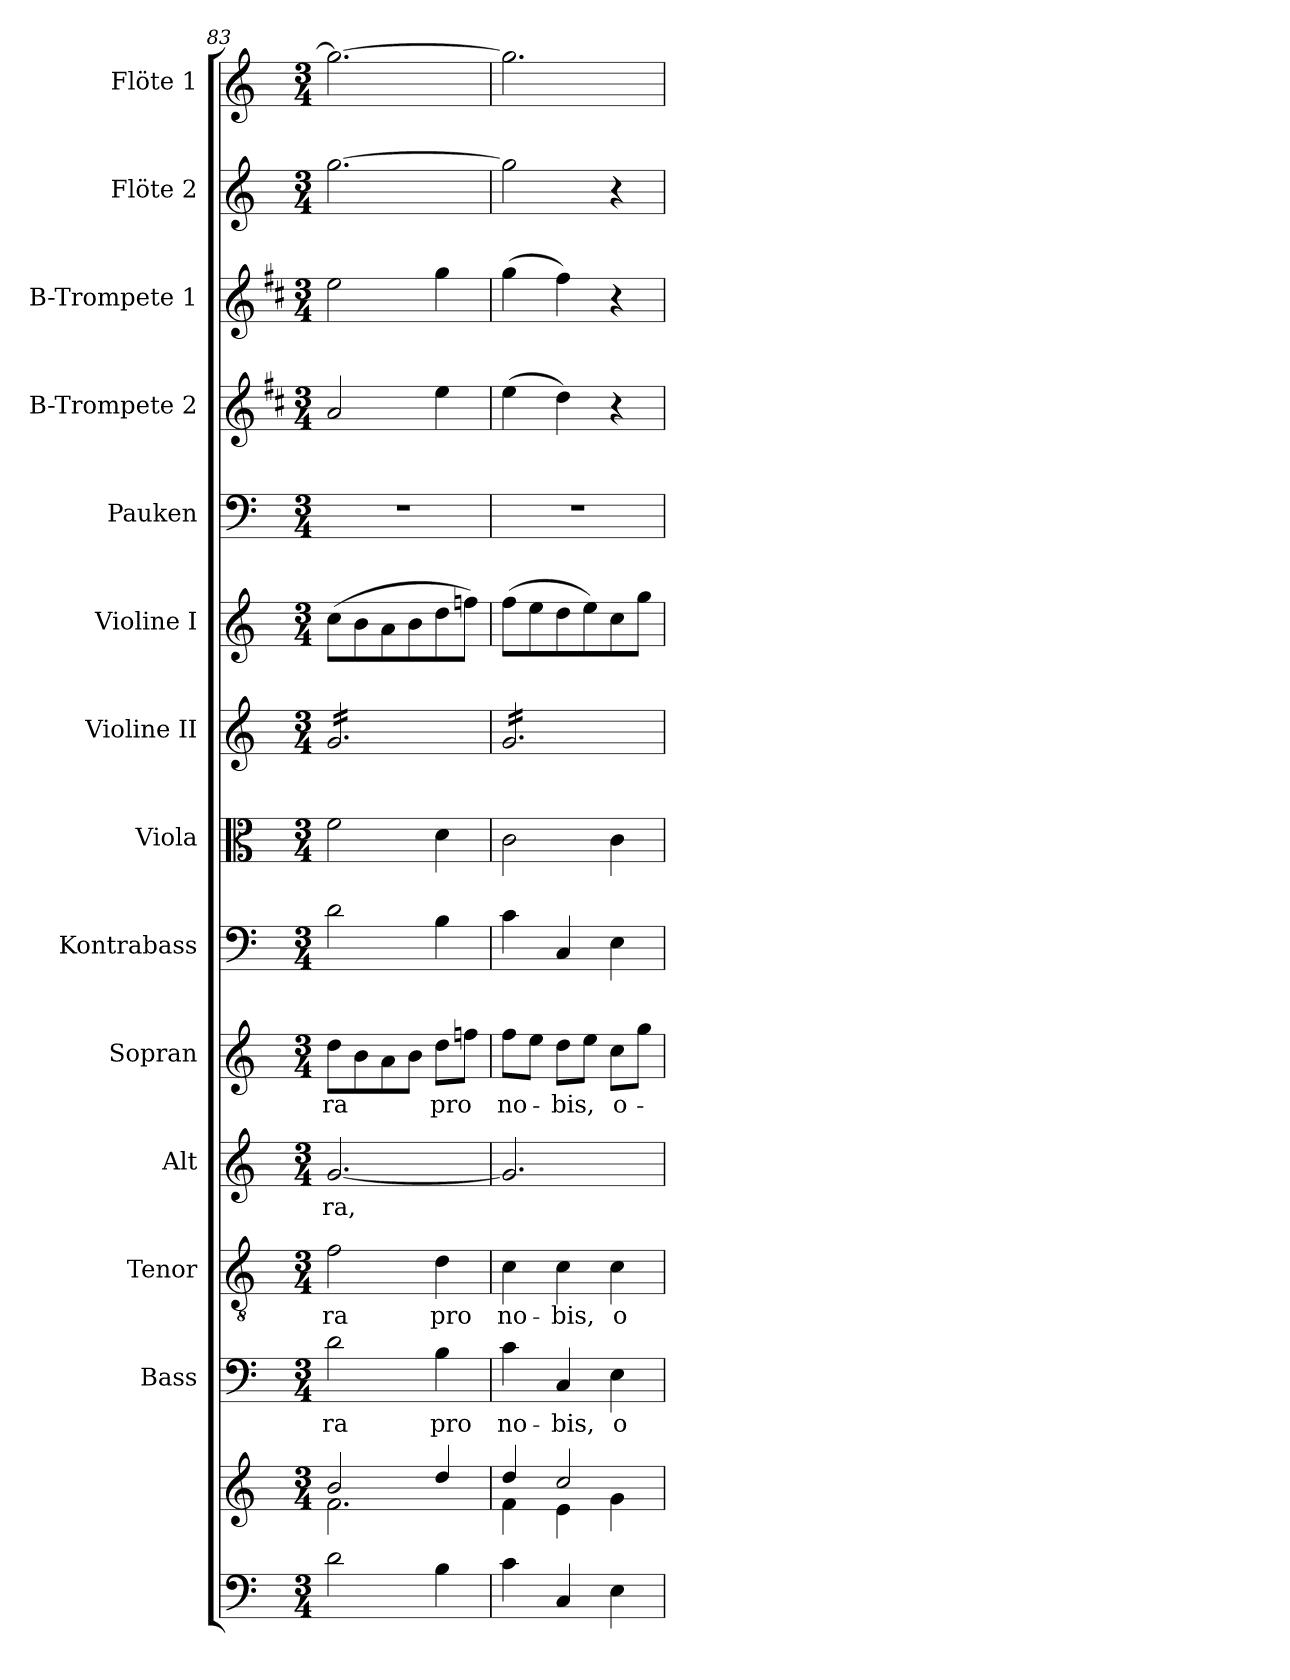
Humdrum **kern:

**kern	**kern	**kern	**text	**kern	**text	**kern	**text	**kern	**text	**kern	**kern	**kern	**kern	**kern	**kern	**kern	**kern	**kern
*part14	*part14	*part13	*part13	*part12	*part12	*part11	*part11	*part10	*part10	*part9	*part8	*part7	*part6	*part5	*part4	*part3	*part2	*part1
*staff15	*staff14	*staff13	*staff13	*staff12	*staff12	*staff11	*staff11	*staff10	*staff10	*staff9	*staff8	*staff7	*staff6	*staff5	*staff4	*staff3	*staff2	*staff1
*	*	*I"Bass	*	*I"Tenor	*	*I"Alt	*	*I"Sopran	*	*I"Kontrabass	*I"Viola	*I"Violine II	*I"Violine I	*I"Pauken	*I"B-Trompete 2	*I"B-Trompete 1	*I"Flöte 2	*I"Flöte 1
*	*	*I'B.	*	*I'T.	*	*I'A.	*	*I'S.	*	*I'Kb.	*I'Vla.	*I'Vl. II	*I'Vl. I	*I'Pk.	*I'B Trp. 2	*I'B Trp. 1	*I'Fl. 2	*I'Fl. 1
*clefF4	*clefG2	*clefF4	*	*clefGv2	*	*clefG2	*	*clefG2	*	*clefF4	*clefC3	*clefG2	*clefG2	*clefF4	*clefG2	*clefG2	*clefG2	*clefG2
*	*	*	*	*	*	*	*	*	*	*ITrd7c12	*	*	*	*	*ITrd1c2	*ITrd1c2	*	*
*k[]	*k[]	*k[]	*	*k[]	*	*k[]	*	*k[]	*	*k[]	*k[]	*k[]	*k[]	*k[]	*k[]	*k[]	*k[]	*k[]
*C:	*C:	*C:	*	*C:	*	*C:	*	*C:	*	*C:	*C:	*C:	*C:	*C:	*C:	*C:	*C:	*C:
*M3/4	*M3/4	*M3/4	*	*M3/4	*	*M3/4	*	*M3/4	*	*M3/4	*M3/4	*M3/4	*M3/4	*M3/4	*M3/4	*M3/4	*M3/4	*M3/4
=83	=83	=83	=83	=83	=83	=83	=83	=83	=83	=83	=83	=83	=83	=83	=83	=83	=83	=83
*	*^	*	*	*	*	*	*	*	*	*	*	*	*	*	*	*	*	*
!	!	!	!	!LO:LY:b	!	!LO:LY:b	!	!LO:LY:b	!	!LO:LY:b	!	!	!	!	!	!	!	!	!
*	*	*	*	*	*	*	*	*	*	*	*	*	*tremolo	*	*	*	*	*	*
2d\	2b/	2.f\	2d\	-ra	2f\	-ra	[2.g/	-ra,	8dd\L	-ra	2D\	2f\	16g/LL	(>8cc\L	2.r	2g/	2dd\	[2.gg\	2.gg\_
.	.	.	.	.	.	.	.	.	.	.	.	.	16g/	.	.	.	.	.	.
.	.	.	.	.	.	.	.	.	8b\	.	.	.	16g/	8b\	.	.	.	.	.
.	.	.	.	.	.	.	.	.	.	.	.	.	16g/	.	.	.	.	.	.
.	.	.	.	.	.	.	.	.	8a\	.	.	.	16g/	8a\	.	.	.	.	.
.	.	.	.	.	.	.	.	.	.	.	.	.	16g/	.	.	.	.	.	.
.	.	.	.	.	.	.	.	.	8b\J	.	.	.	16g/	8b\	.	.	.	.	.
.	.	.	.	.	.	.	.	.	.	.	.	.	16g/	.	.	.	.	.	.
!	!	!	!	!LO:LY:b	!	!LO:LY:b	!	!	!	!LO:LY:b	!	!	!	!	!	!	!	!	!
4B\	4dd/	.	4B\	pro	4d\	pro	.	.	8dd\L	pro	4BB\	4d\	16g/	8dd\	.	4dd\	4ff\	.	.
.	.	.	.	.	.	.	.	.	.	.	.	.	16g/	.	.	.	.	.	.
.	.	.	.	.	.	.	.	.	8ffn\J	.	.	.	16g/	8ffn\J)	.	.	.	.	.
.	.	.	.	.	.	.	.	.	.	.	.	.	16g/JJ	.	.	.	.	.	.
=84	=84	=84	=84	=84	=84	=84	=84	=84	=84	=84	=84	=84	=84	=84	=84	=84	=84	=84	=84
!	!	!	!	!LO:LY:b	!	!LO:LY:b	!	!	!	!LO:LY:b	!	!	!	!	!	!	!	!	!
4c\	4dd/	4f\	4c\	no-	4c\	no-	2.g/]	.	8ff\L	no-	4C\	2c\	16g/LL	(>8ff\L	2.r	(>4dd\	(>4ff\	2gg\]	2.gg\]
.	.	.	.	.	.	.	.	.	.	.	.	.	16g/	.	.	.	.	.	.
.	.	.	.	.	.	.	.	.	8ee\J	.	.	.	16g/	8ee\	.	.	.	.	.
.	.	.	.	.	.	.	.	.	.	.	.	.	16g/	.	.	.	.	.	.
!	!	!	!	!LO:LY:b	!	!LO:LY:b	!	!	!	!LO:LY:b	!	!	!	!	!	!	!	!	!
4C/	2cc/	4e\	4C/	-bis,	4c\	-bis,	.	.	8dd\L	-bis,	4CC/	.	16g/	8dd\	.	4cc\)	4ee\)	.	.
.	.	.	.	.	.	.	.	.	.	.	.	.	16g/	.	.	.	.	.	.
.	.	.	.	.	.	.	.	.	8ee\J	.	.	.	16g/	8ee\)	.	.	.	.	.
.	.	.	.	.	.	.	.	.	.	.	.	.	16g/	.	.	.	.	.	.
!	!	!	!	!LO:LY:b	!	!LO:LY:b	!	!	!	!LO:LY:b	!	!	!	!	!	!	!	!	!
4E\	.	4g\	4E\	o-	4c\	o-	.	.	8cc\L	o-	4EE\	4c\	16g/	8cc\	.	4r	4r	4r	.
.	.	.	.	.	.	.	.	.	.	.	.	.	16g/	.	.	.	.	.	.
.	.	.	.	.	.	.	.	.	8gg\J	.	.	.	16g/	8gg\J	.	.	.	.	.
.	.	.	.	.	.	.	.	.	.	.	.	.	16g/JJ	.	.	.	.	.	.
*	*	*	*	*	*	*	*	*	*	*	*	*	*Xtremolo	*	*	*	*	*	*
*	*v	*v	*	*	*	*	*	*	*	*	*	*	*	*	*	*	*	*	*
=	=	=	=	=	=	=	=	=	=	=	=	=	=	=	=	=	=	=
*-	*-	*-	*-	*-	*-	*-	*-	*-	*-	*-	*-	*-	*-	*-	*-	*-	*-	*-
